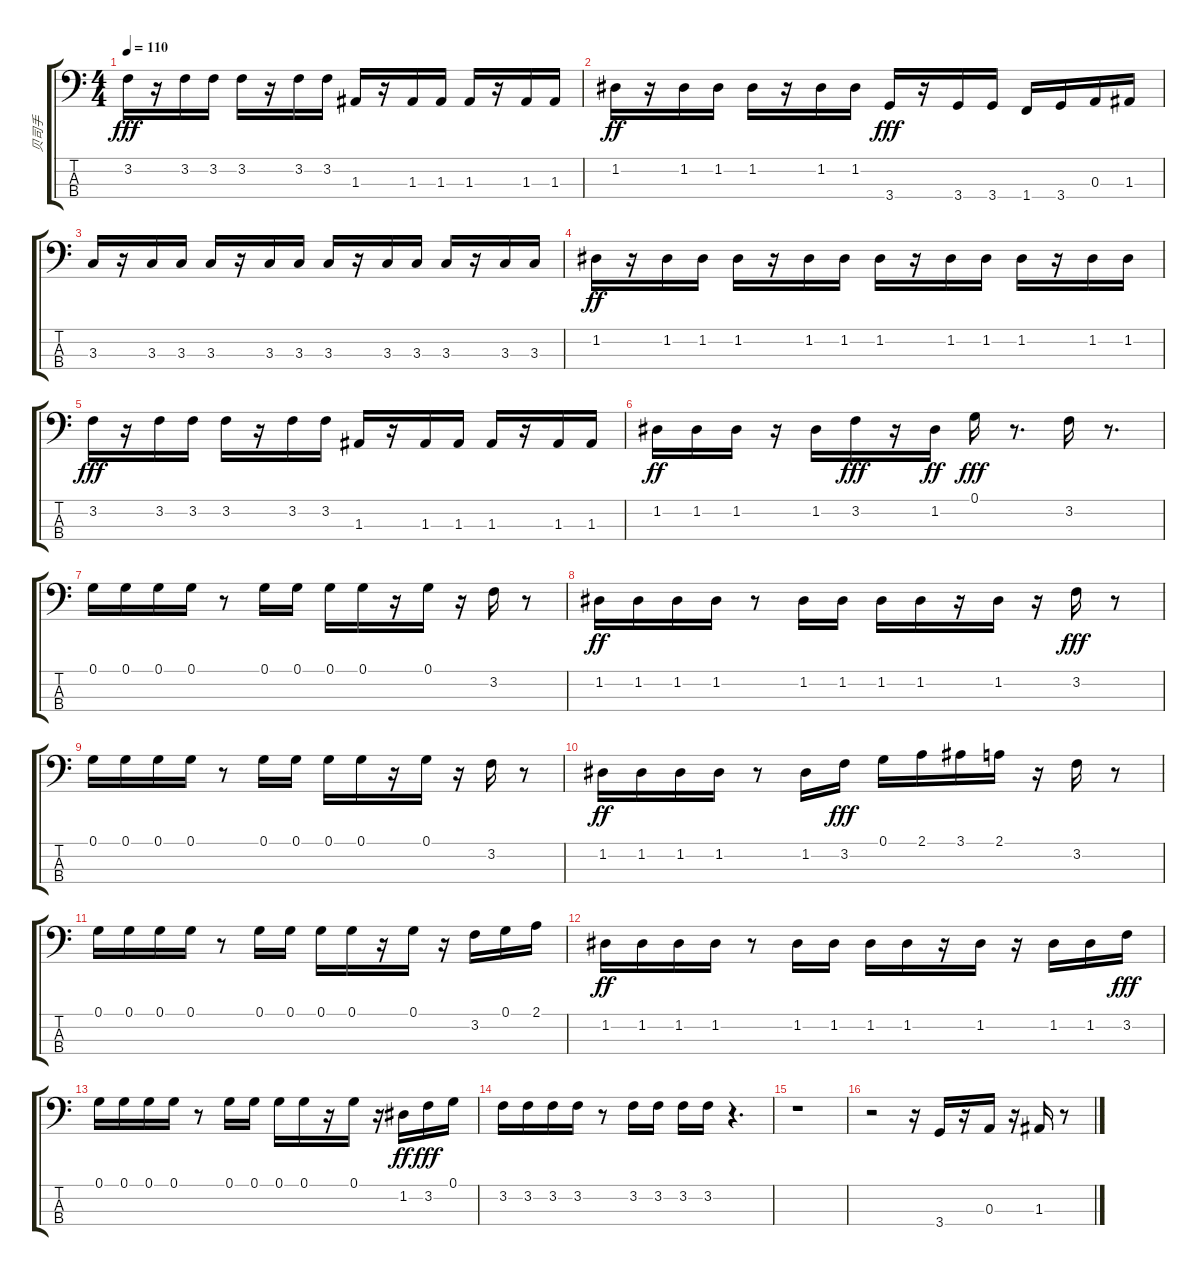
\track ("贝司手" "贝司手") {instrument electricbasspick}
\staff {score tabs}
\tuning (G2 D2 A1 E1) {hide}
\ts (4 4)
\tempo 110
\clef f4
\ks c
3.2.16{dy fff} r.16 3.2.16 3.2.16 3.2.16 r.16 3.2.16 3.2.16 1.3.16 r.16 1.3.16 1.3.16 1.3.16 r.16 1.3.16 1.3.16 |
1.2.16{dy ff} r.16 1.2.16 1.2.16 1.2.16 r.16 1.2.16 1.2.16 3.4.16{dy fff} r.16 3.4.16 3.4.16 1.4.16 3.4.16 0.3.16 1.3.16 |
3.3.16 r.16 3.3.16 3.3.16 3.3.16 r.16 3.3.16 3.3.16 3.3.16 r.16 3.3.16 3.3.16 3.3.16 r.16 3.3.16 3.3.16 |
1.2.16{dy ff} r.16 1.2.16 1.2.16 1.2.16 r.16 1.2.16 1.2.16 1.2.16 r.16 1.2.16 1.2.16 1.2.16 r.16 1.2.16 1.2.16 |
3.2.16{dy fff} r.16 3.2.16 3.2.16 3.2.16 r.16 3.2.16 3.2.16 1.3.16 r.16 1.3.16 1.3.16 1.3.16 r.16 1.3.16 1.3.16 |
1.2.16{dy ff} 1.2.16 1.2.16 r.16 1.2.16 3.2.16{dy fff} r.16 1.2.16{dy ff} 0.1.16{dy fff} r.8{d} 3.2.16 r.8{d} |
0.1.16 0.1.16 0.1.16 0.1.16 r.8 0.1.16 0.1.16 0.1.16 0.1.16 r.16 0.1.16 r.16 3.2.16 r.8 |
1.2.16{dy ff} 1.2.16 1.2.16 1.2.16 r.8 1.2.16 1.2.16 1.2.16 1.2.16 r.16 1.2.16 r.16 3.2.16{dy fff} r.8 |
0.1.16 0.1.16 0.1.16 0.1.16 r.8 0.1.16 0.1.16 0.1.16 0.1.16 r.16 0.1.16 r.16 3.2.16 r.8 |
1.2.16{dy ff} 1.2.16 1.2.16 1.2.16 r.8 1.2.16 3.2.16{dy fff} 0.1.16 2.1.16 3.1.16 2.1.16 r.16 3.2.16 r.8 |
0.1.16 0.1.16 0.1.16 0.1.16 r.8 0.1.16 0.1.16 0.1.16 0.1.16 r.16 0.1.16 r.16 3.2.16 0.1.16 2.1.16 |
1.2.16{dy ff} 1.2.16 1.2.16 1.2.16 r.8 1.2.16 1.2.16 1.2.16 1.2.16 r.16 1.2.16 r.16 1.2.16 1.2.16 3.2.16{dy fff} |
0.1.16 0.1.16 0.1.16 0.1.16 r.8 0.1.16 0.1.16 0.1.16 0.1.16 r.16 0.1.16 r.16 1.2.16{dy ff} 3.2.16{dy fff} 0.1.16 |
3.2.16 3.2.16 3.2.16 3.2.16 r.8 3.2.16 3.2.16 3.2.16 3.2.16 r.4{d} |
r.1 |
r.2 r.16 3.4.16 r.16 0.3.16 r.16 1.3.16 r.8
